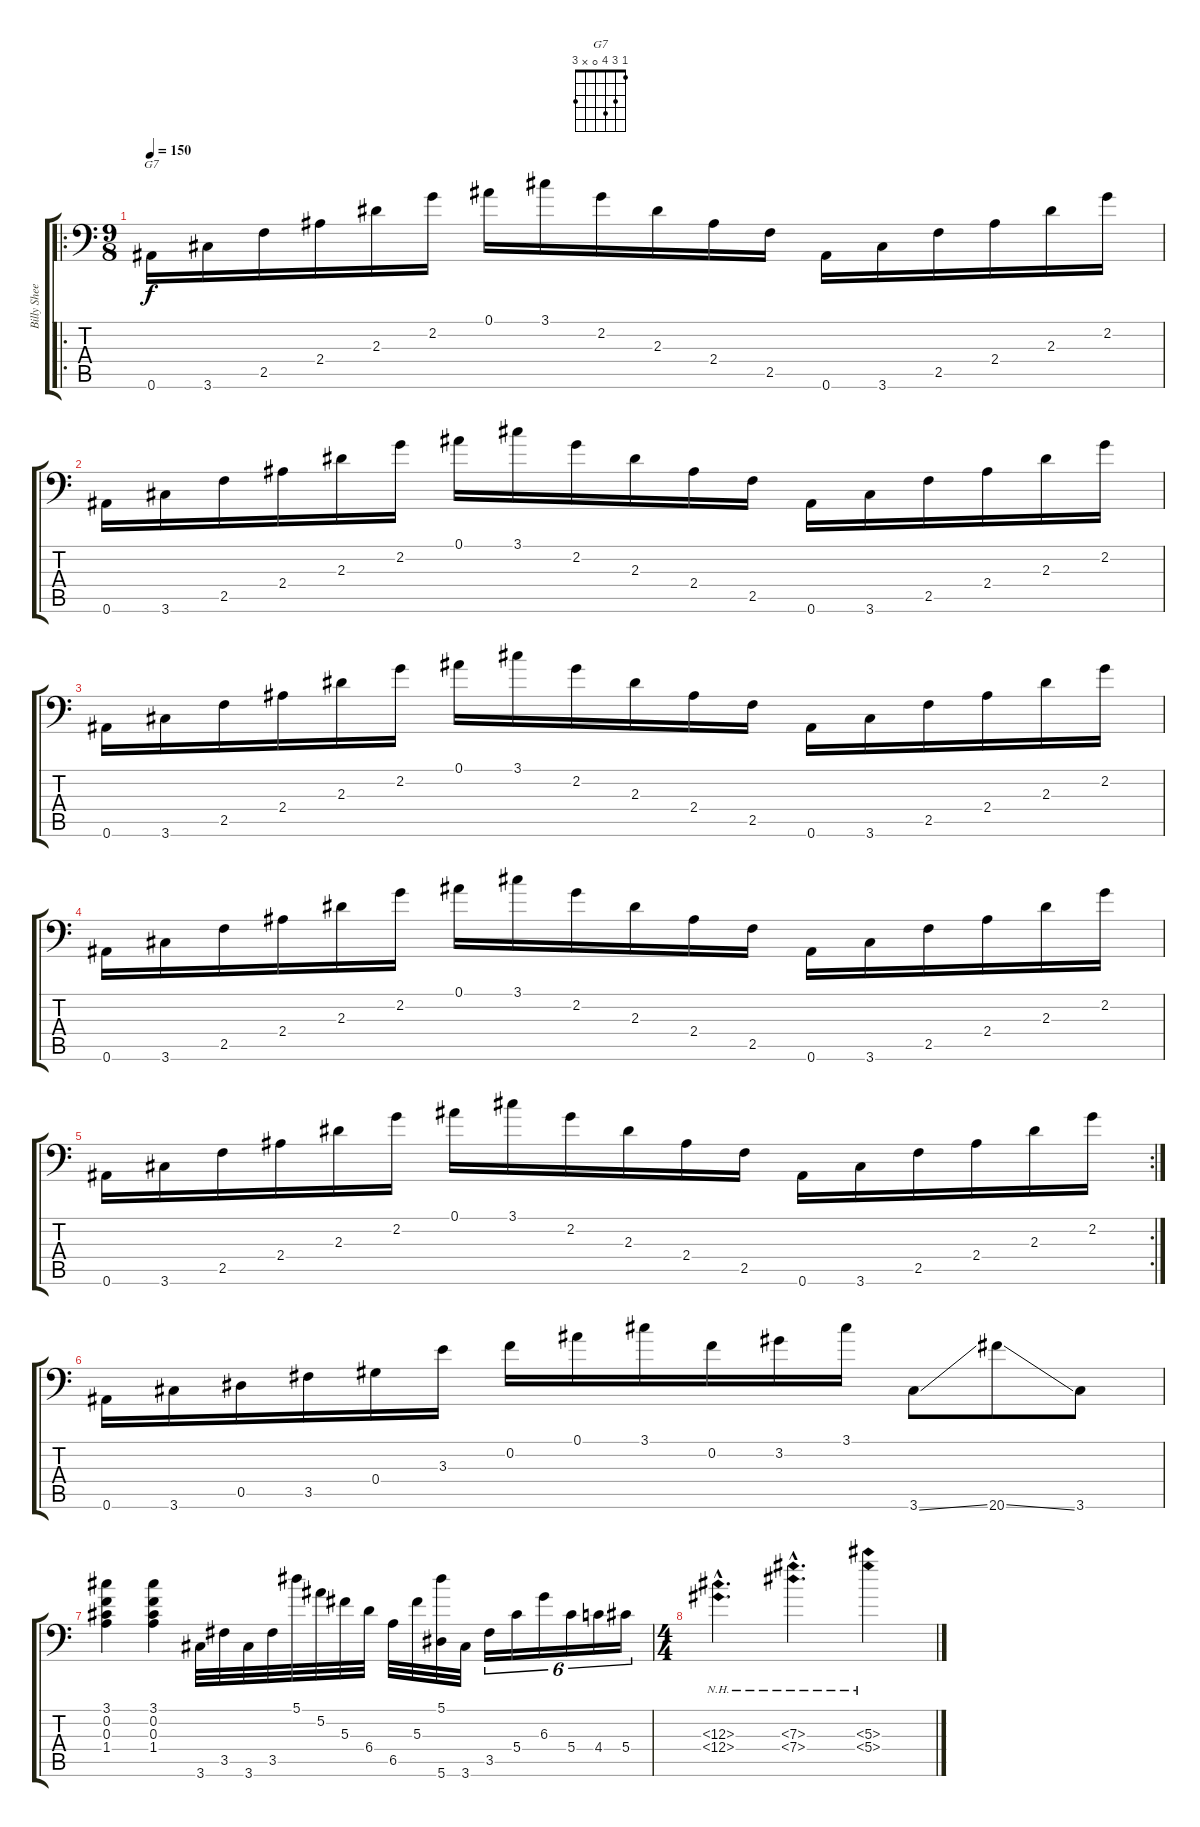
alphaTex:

\track ("Billy Sheeham" "Billy Shee") {instrument electricbassfinger}
\staff {score tabs}
\tuning (Bb3 F3 Db3 Ab2 Eb2 Bb1) {hide}
\chord ("G7" 1 3 4 0 x 3)
\ro
\ts (9 8)
\tempo 150
\clef f4
\ks c
0.6.16{ch "G7" dy f instrument electricbassfinger} 3.6.16 2.5.16 2.4.16 2.3.16 2.2.16 0.1.16 3.1.16 2.2.16 2.3.16 2.4.16 2.5.16 0.6.16 3.6.16 2.5.16 2.4.16 2.3.16 2.2.16 |
0.6.16 3.6.16 2.5.16 2.4.16 2.3.16 2.2.16 0.1.16 3.1.16 2.2.16 2.3.16 2.4.16 2.5.16 0.6.16 3.6.16 2.5.16 2.4.16 2.3.16 2.2.16 |
0.6.16 3.6.16 2.5.16 2.4.16 2.3.16 2.2.16 0.1.16 3.1.16 2.2.16 2.3.16 2.4.16 2.5.16 0.6.16 3.6.16 2.5.16 2.4.16 2.3.16 2.2.16 |
0.6.16 3.6.16 2.5.16 2.4.16 2.3.16 2.2.16 0.1.16 3.1.16 2.2.16 2.3.16 2.4.16 2.5.16 0.6.16 3.6.16 2.5.16 2.4.16 2.3.16 2.2.16 |
\rc 2
0.6.16 3.6.16 2.5.16 2.4.16 2.3.16 2.2.16 0.1.16 3.1.16 2.2.16 2.3.16 2.4.16 2.5.16 0.6.16 3.6.16 2.5.16 2.4.16 2.3.16 2.2.16 |
0.6.16 3.6.16 0.5.16 3.5.16 0.4.16 3.3.16 0.2.16 0.1.16 3.1.16 0.2.16 3.2.16 3.1.16 3.6{ss}.8 20.6{ss}.8 3.6.8 |
(3.1 0.2 0.3 1.4).4 (3.1 0.2 0.3 1.4).4 3.6.32 3.5.32 3.6.32 3.5.32 5.1.32 5.2.32 5.3.32 6.4.32 6.5.32 5.3.32 (5.1 5.6).32 3.6.32 3.5.16{tu (6 4)} 5.4.16{tu (6 4)} 6.3.16{tu (6 4)} 5.4.16{tu (6 4)} 4.4.16{tu (6 4)} 5.4.16{tu (6 4)} |
\ts (4 4)
(12.3{nh hac} 12.4{nh hac}).4{d} (7.3{nh hac} 7.4{nh hac}).4{d} (5.3{nh} 5.4{nh}).4
